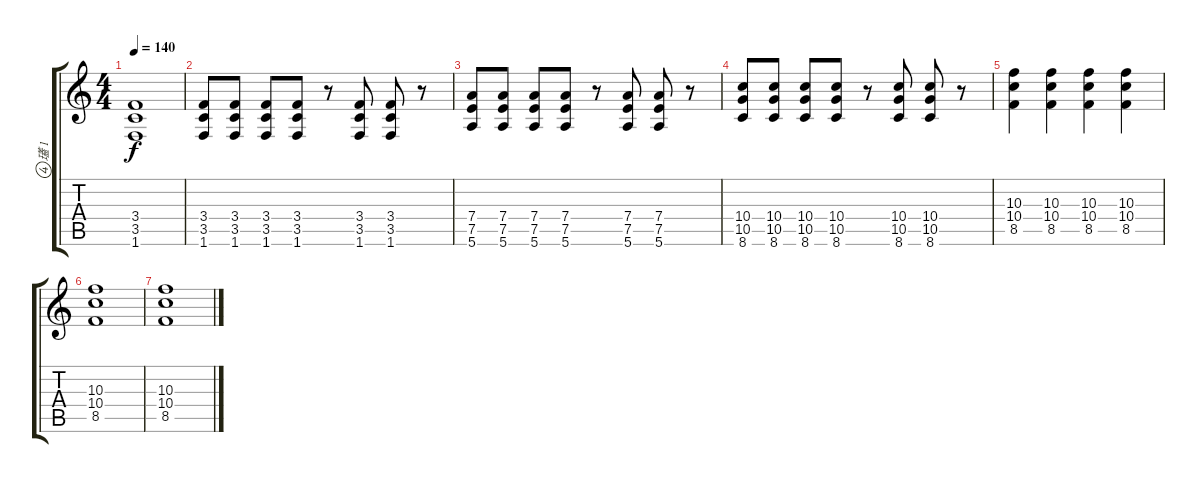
\track ("瓂 1" "瓂 1") {instrument distortionguitar}
\staff {score tabs}
\tuning (E4 B3 G3 D3 A2 E2) {hide}
\ts (4 4)
\tempo 140
\clef g2
\ks c
(3.4 3.5 1.6).1{dy f} |
(3.4 3.5 1.6).8 (3.4 3.5 1.6).8 (3.4 3.5 1.6).8 (3.4 3.5 1.6).8 r.8 (3.4 3.5 1.6).8 (3.4 3.5 1.6).8 r.8 |
(7.4 7.5 5.6).8 (7.4 7.5 5.6).8 (7.4 7.5 5.6).8 (7.4 7.5 5.6).8 r.8 (7.4 7.5 5.6).8 (7.4 7.5 5.6).8 r.8 |
(10.4 10.5 8.6).8 (10.4 10.5 8.6).8 (10.4 10.5 8.6).8 (10.4 10.5 8.6).8 r.8 (10.4 10.5 8.6).8 (10.4 10.5 8.6).8 r.8 |
(10.3 10.4 8.5).4 (10.3 10.4 8.5).4 (10.3 10.4 8.5).4 (10.3 10.4 8.5).4 |
(10.3 10.4 8.5).1 |
(10.3 10.4 8.5).1
